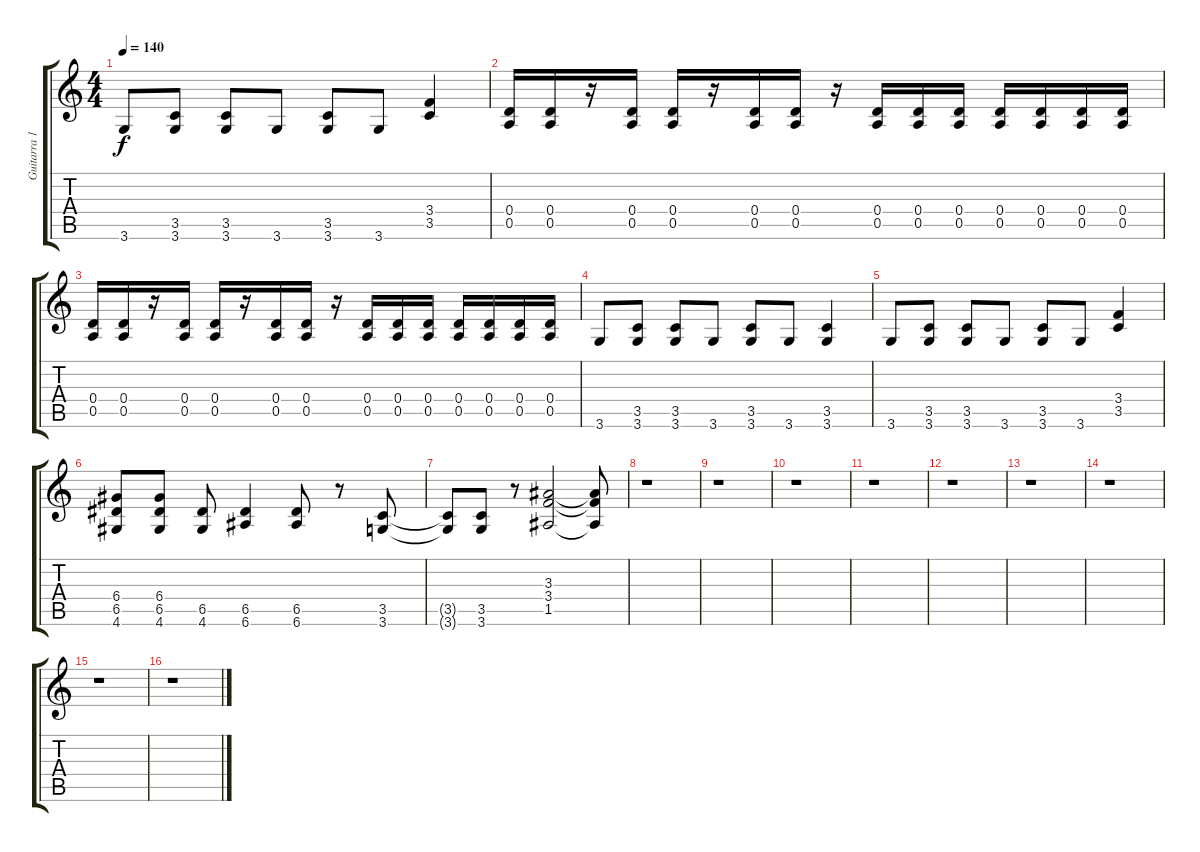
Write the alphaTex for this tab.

\track ("Guitarra 1" "Guitarra 1") {instrument distortionguitar}
\staff {score tabs}
\tuning (E4 B3 G3 D3 A2 E2) {hide}
\ts (4 4)
\tempo 140
\clef g2
\ks c
3.6.8{dy f} (3.5 3.6).8 (3.5 3.6).8 3.6.8 (3.5 3.6).8 3.6.8 (3.4 3.5).4 |
(0.4 0.5).16 (0.4 0.5).16 r.16 (0.4 0.5).16 (0.4 0.5).16 r.16 (0.4 0.5).16 (0.4 0.5).16 r.16 (0.4 0.5).16 (0.4 0.5).16 (0.4 0.5).16 (0.4 0.5).16 (0.4 0.5).16 (0.4 0.5).16 (0.4 0.5).16 |
(0.4 0.5).16 (0.4 0.5).16 r.16 (0.4 0.5).16 (0.4 0.5).16 r.16 (0.4 0.5).16 (0.4 0.5).16 r.16 (0.4 0.5).16 (0.4 0.5).16 (0.4 0.5).16 (0.4 0.5).16 (0.4 0.5).16 (0.4 0.5).16 (0.4 0.5).16 |
3.6.8 (3.5 3.6).8 (3.5 3.6).8 3.6.8 (3.5 3.6).8 3.6.8 (3.5 3.6).4 |
3.6.8 (3.5 3.6).8 (3.5 3.6).8 3.6.8 (3.5 3.6).8 3.6.8 (3.4 3.5).4 |
(6.4 6.5 4.6).8 (6.4 6.5 4.6).8 (6.5 4.6).8 (6.5 6.6).4 (6.5 6.6).8 r.8 (3.5 3.6).8 |
(3.5{t} 3.6{t}).8 (3.5 3.6).8 r.8 (3.3 3.4 1.5).2 (3.3{t} 3.4{t} 1.5{t}).8 |
r.1 |
r.1 |
r.1 |
r.1 |
r.1 |
r.1 |
r.1 |
r.1 |
r.1
